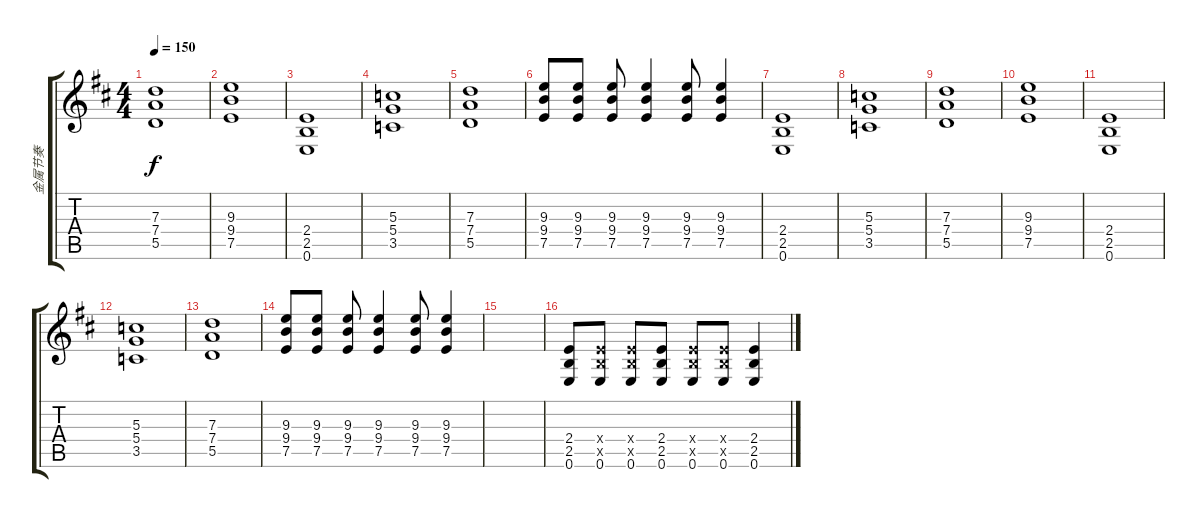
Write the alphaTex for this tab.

\track ("金属节奏" "金属节奏") {instrument overdrivenguitar}
\staff {score tabs}
\tuning (E4 B3 G3 D3 A2 E2) {hide}
\ts (4 4)
\tempo 150
\clef g2
\ks bminor
(7.3 7.4 5.5).1{dy f} |
(9.3 9.4 7.5).1 |
(2.4 2.5 0.6).1 |
(5.3 5.4 3.5).1 |
(7.3 7.4 5.5).1 |
(9.3 9.4 7.5).8 (9.3 9.4 7.5).8 (9.3 9.4 7.5).8 (9.3 9.4 7.5).4 (9.3 9.4 7.5).8 (9.3 9.4 7.5).4 |
(2.4 2.5 0.6).1 |
(5.3 5.4 3.5).1 |
(7.3 7.4 5.5).1 |
(9.3 9.4 7.5).1 |
(2.4 2.5 0.6).1 |
(5.3 5.4 3.5).1 |
(7.3 7.4 5.5).1 |
(9.3 9.4 7.5).8 (9.3 9.4 7.5).8 (9.3 9.4 7.5).8 (9.3 9.4 7.5).4 (9.3 9.4 7.5).8 (9.3 9.4 7.5).4 |
|
(2.4 2.5 0.6).8 (2.4{x} 2.5{x} 0.6).8 (2.4{x} 2.5{x} 0.6).8 (2.4 2.5 0.6).8 (2.4{x} 2.5{x} 0.6).8 (2.4{x} 2.5{x} 0.6).8 (2.4 2.5 0.6).4
